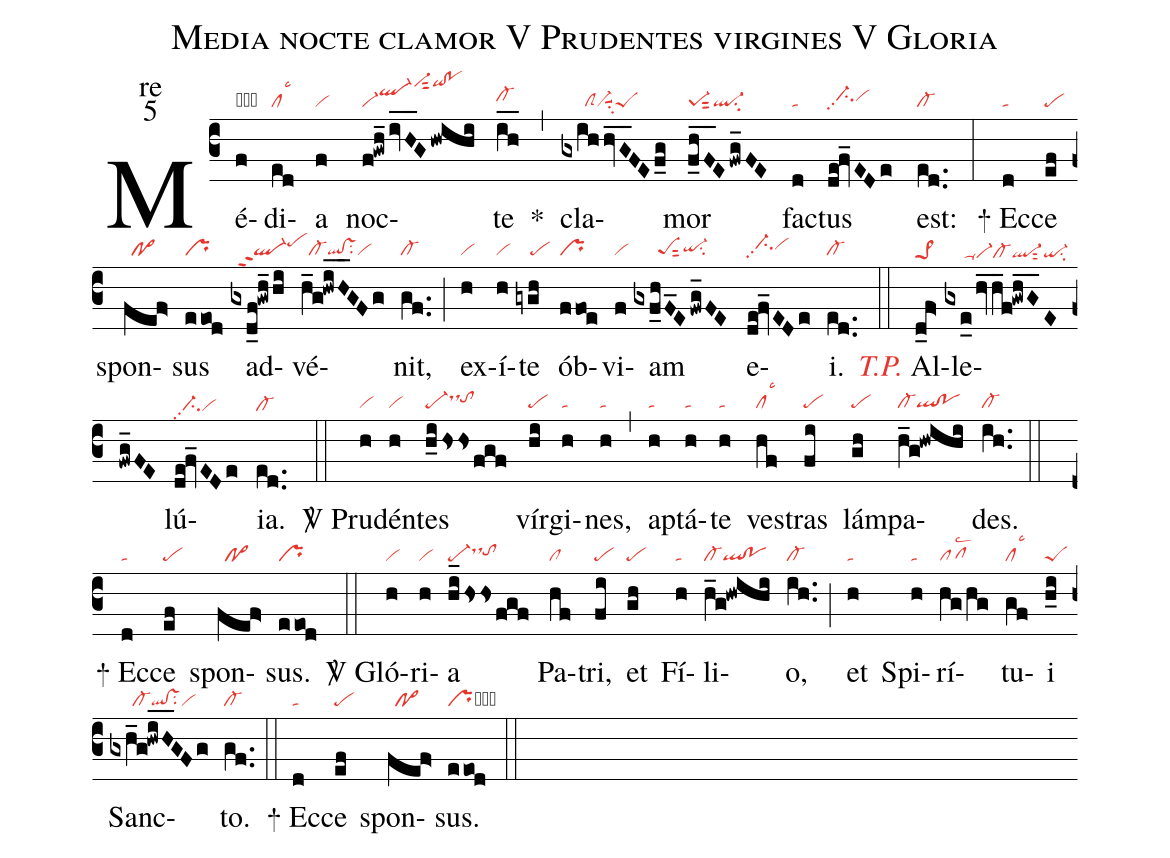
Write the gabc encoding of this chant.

name:Media nocte clamor V Prudentes virgines V Gloria;
office-part:re;
mode:5;
nabc-lines:1;
%%
(c3) Mé(f|obvi)di(ed|cllsc3)a(f|vi) noc(f!gwh_2/iv_H_G/hwihi|vi-ql-hjvi-hmsut2qihm!pohm)te(ih__|cl-hh) <sp>*</sp>(,) cla(gxihhv_G_FEf_g|//////clSvi-suu1su2peS)mor(f_h_F_E/fwg_FE|pe-1sut2ql-su2) fac(d|ta)tus(de!fv_EDe|//ci-hhpp2vihh) est:(ed..|cl-) (:)
<sp>+</sp> Ec(d|ta)ce(ef|pe) spon(fef>|//po>)sus(eeod|pr) ad(gxd_f!gwh_hi|//ql-ppt2pehi)vé(h_g!hwi_H_GFg|//cl-ql!vssu2vi)nit,(gf..|cl-) (;) ex(h|vi)í(h|vi)te(gygh|////pe) ób(ffoe|pr)vi(f|vi)am(gxf_hF_E/fwg_FE|//////peSsut2qi-hgsu2) e(de!fv_EDe|//ci-hhpp2vihh)i.(ed..|cl-) (::)

<i><c>T.P.</c></i> Al(d_f>|pe>1he)le(gxe_0/hv_h_f!gwhG__E/fwg_FE|/////vi-heppu1cl-heql-hesut2qi-hesu2)lú(de!fv_EDe|//ci-hepp2vihe){ia}.(ed..|cl-he) (::)

<sp>V/</sp> Pru(h|vi)dén(h|vi)tes(h_i/hshsfgf|pe-dshitohh) vír(hi|pe)gi(h|ta)nes,(h|ta) (,) ap(h|ta)tá(h|ta)te(h|ta) ves(hf|cllsc3)tras(fi|pe) lám(gh|pe)pa(h_g!hwihi|cl-ql!po)des.(ih..|cl-) (::)

<sp>+</sp> Ec(d|ta)ce(ef|pe) spon(fef>|//po>)sus.(eeod|pr) (::)

<sp>V/</sp> Gló(h|vi)ri(h|vi)a(hi_/hssfgf|pe-dshitohh) Pa(hf|cl)tri,(fi|pe) et(gh|pe) Fí(h|ta)li(h_g!hwihi|cl-ql!po)o,(ih..|cl-) (;) et(h|ta) Spi(h|ta)rí(hg/hg|pflsc2)tu(gf|cllsc3)i(h_i|peS) Sanc(gxh_g!hwi_H_GFg|//////cl-ql!vssu2vi)to.(gf..|cl-) (::)

<sp>+</sp> Ec(d|ta)ce(ef|pe) spon(fef>|//po>)sus.(eeod|prcb) (::)
